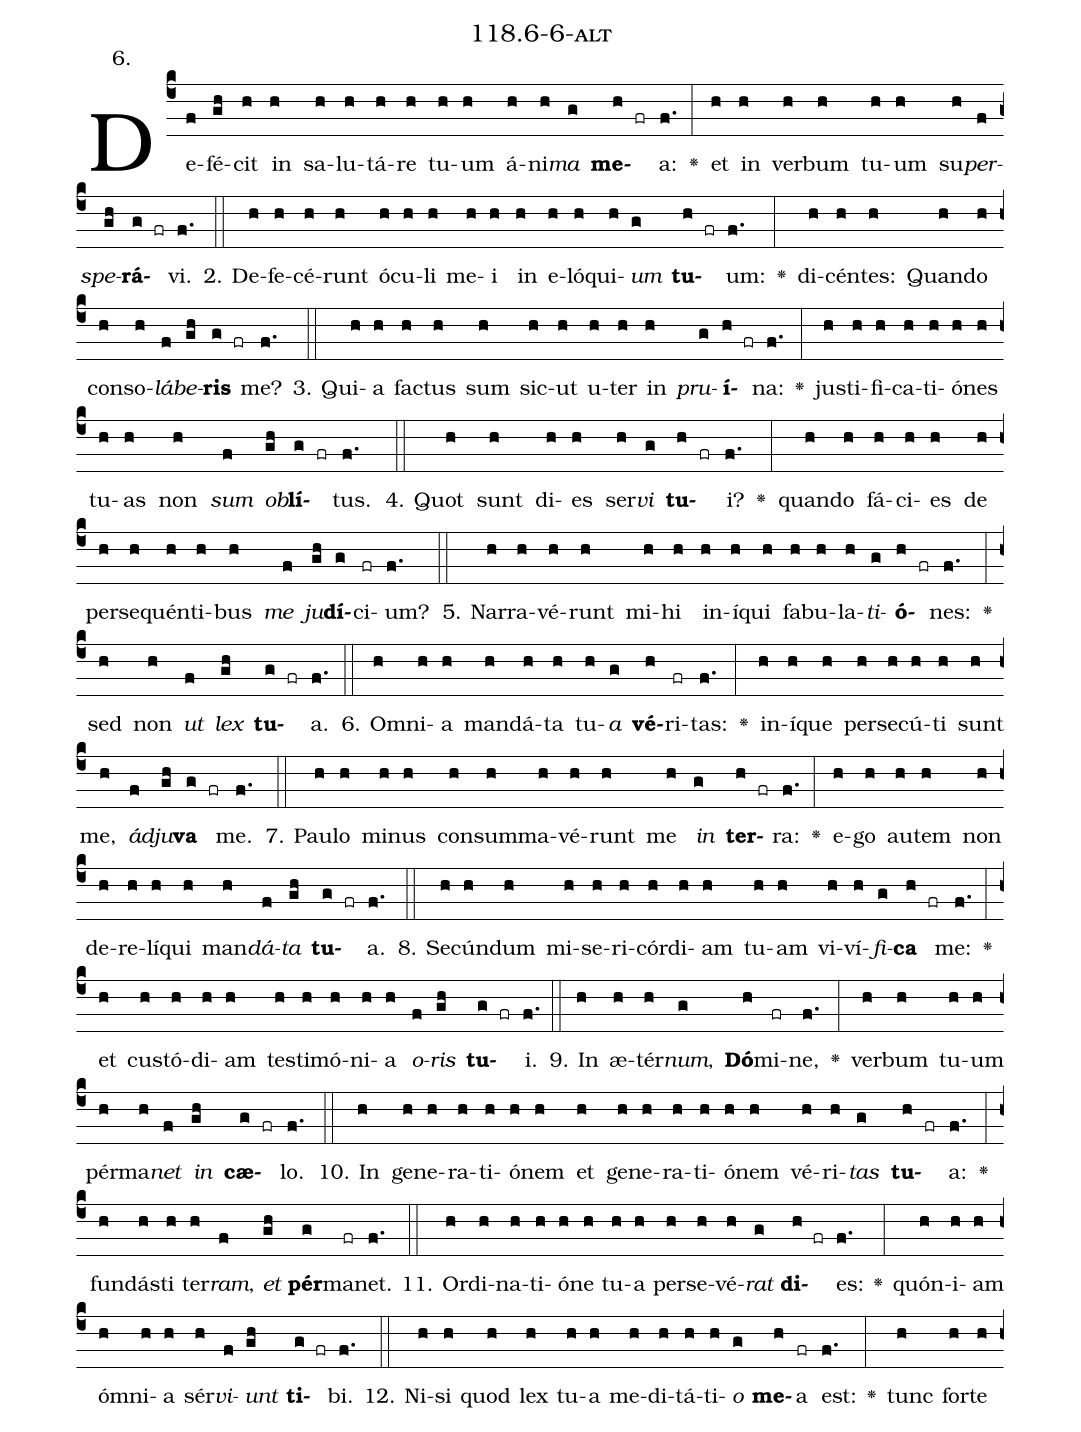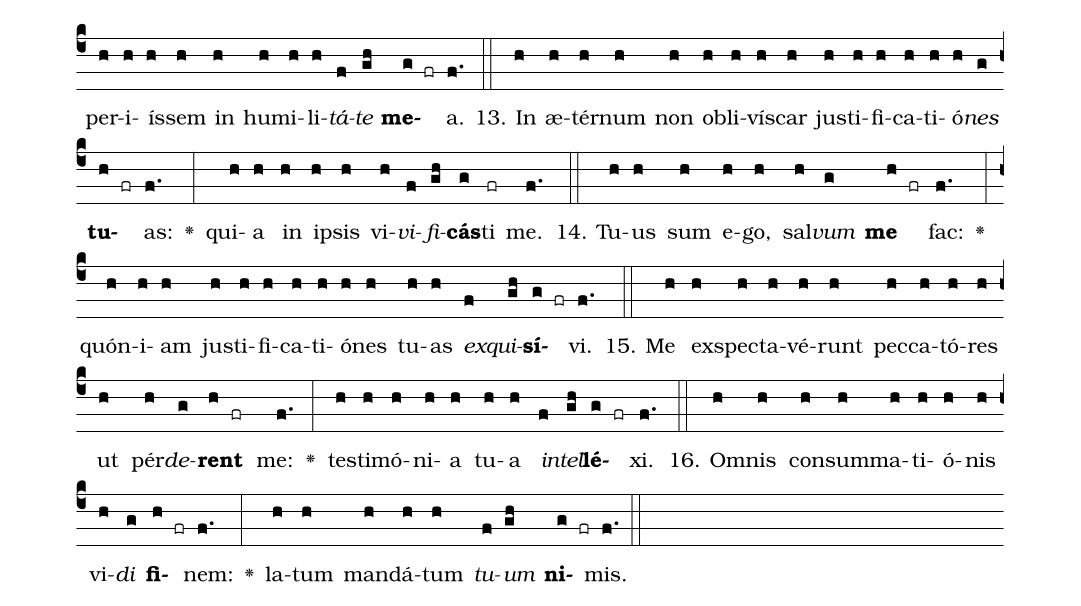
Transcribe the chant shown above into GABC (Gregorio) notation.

name: 118.6-6-alt;
annotation: 6.;
%%
(c4)De(f)fé(gh)cit(h) in(h) sa(h)lu(h)tá(h)re(h) tu(h)um(h) á(h)ni(h)<i>ma</i>(g) <b>me</b>(h fr)a:(f.) <v>\greheightstar</v>(:) et(h) in(h) ver(h)bum(h) tu(h)um(h) su(h)<i>per</i>(f)<i>spe</i>(gh)<b>rá</b>(g fr)vi.(f.) (::)
2. De(h)fe(h)cé(h)runt(h) ó(h)cu(h)li(h) me(h)i(h) in(h) e(h)ló(h)qui(h)<i>um</i>(g) <b>tu</b>(h fr)um:(f.) <v>\greheightstar</v>(:) di(h)cén(h)tes:(h) Quan(h)do(h) con(h)so(h)<i>lá</i>(f)<i>be</i>(gh)<b>ris</b>(g fr) me?(f.) (::)
3. Qui(h)a(h) fac(h)tus(h) sum(h) sic(h)ut(h) u(h)ter(h) in(h) <i>pru</i>(g)<b>í</b>(h fr)na:(f.) <v>\greheightstar</v>(:) jus(h)ti(h)fi(h)ca(h)ti(h)ó(h)nes(h) tu(h)as(h) non(h) <i>sum</i>(f) <i>ob</i>(gh)<b>lí</b>(g fr)tus.(f.) (::)
4. Quot(h) sunt(h) di(h)es(h) ser(h)<i>vi</i>(g) <b>tu</b>(h fr)i?(f.) <v>\greheightstar</v>(:) quan(h)do(h) fá(h)ci(h)es(h) de(h) per(h)se(h)quén(h)ti(h)bus(h) <i>me</i>(f) <i>ju</i>(gh)<b>dí</b>(g)ci(fr)um?(f.) (::)
5. Nar(h)ra(h)vé(h)runt(h) mi(h)hi(h) in(h)í(h)qui(h) fa(h)bu(h)la(h)<i>ti</i>(g)<b>ó</b>(h fr)nes:(f.) <v>\greheightstar</v>(:) sed(h) non(h) <i>ut</i>(f) <i>lex</i>(gh) <b>tu</b>(g fr)a.(f.) (::)
6. Om(h)ni(h)a(h) man(h)dá(h)ta(h) tu(h)<i>a</i>(g) <b>vé</b>(h)ri(fr)tas:(f.) <v>\greheightstar</v>(:) in(h)í(h)que(h) per(h)se(h)cú(h)ti(h) sunt(h) me,(h) <i>ád</i>(f)<i>ju</i>(gh)<b>va</b>(g fr) me.(f.) (::)
7. Pau(h)lo(h) mi(h)nus(h) con(h)sum(h)ma(h)vé(h)runt(h) me(h) <i>in</i>(g) <b>ter</b>(h fr)ra:(f.) <v>\greheightstar</v>(:) e(h)go(h) au(h)tem(h) non(h) de(h)re(h)lí(h)qui(h) man(h)<i>dá</i>(f)<i>ta</i>(gh) <b>tu</b>(g fr)a.(f.) (::)
8. Se(h)cún(h)dum(h) mi(h)se(h)ri(h)cór(h)di(h)am(h) tu(h)am(h) vi(h)ví(h)<i>fi</i>(g)<b>ca</b>(h fr) me:(f.) <v>\greheightstar</v>(:) et(h) cus(h)tó(h)di(h)am(h) tes(h)ti(h)mó(h)ni(h)a(h) <i>o</i>(f)<i>ris</i>(gh) <b>tu</b>(g fr)i.(f.) (::)
9. In(h) æ(h)tér(h)<i>num</i>,(g) <b>Dó</b>(h)mi(fr)ne,(f.) <v>\greheightstar</v>(:) ver(h)bum(h) tu(h)um(h) pér(h)ma(h)<i>net</i>(f) <i>in</i>(gh) <b>cæ</b>(g fr)lo.(f.) (::)
10. In(h) ge(h)ne(h)ra(h)ti(h)ó(h)nem(h) et(h) ge(h)ne(h)ra(h)ti(h)ó(h)nem(h) vé(h)ri(h)<i>tas</i>(g) <b>tu</b>(h fr)a:(f.) <v>\greheightstar</v>(:) fun(h)dás(h)ti(h) ter(h)<i>ram</i>,(f) <i>et</i>(gh) <b>pér</b>(g)ma(fr)net.(f.) (::)
11. Or(h)di(h)na(h)ti(h)ó(h)ne(h) tu(h)a(h) per(h)se(h)vé(h)<i>rat</i>(g) <b>di</b>(h fr)es:(f.) <v>\greheightstar</v>(:) quón(h)i(h)am(h) óm(h)ni(h)a(h) sér(h)<i>vi</i>(f)<i>unt</i>(gh) <b>ti</b>(g fr)bi.(f.) (::)
12. Ni(h)si(h) quod(h) lex(h) tu(h)a(h) me(h)di(h)tá(h)ti(h)<i>o</i>(g) <b>me</b>(h)a(fr) est:(f.) <v>\greheightstar</v>(:) tunc(h) for(h)te(h) per(h)i(h)ís(h)sem(h) in(h) hu(h)mi(h)li(h)<i>tá</i>(f)<i>te</i>(gh) <b>me</b>(g fr)a.(f.) (::)
13. In(h) æ(h)tér(h)num(h) non(h) ob(h)li(h)vís(h)car(h) jus(h)ti(h)fi(h)ca(h)ti(h)ó(h)<i>nes</i>(g) <b>tu</b>(h fr)as:(f.) <v>\greheightstar</v>(:) qui(h)a(h) in(h) ip(h)sis(h) vi(h)<i>vi</i>(f)<i>fi</i>(gh)<b>cás</b>(g)ti(fr) me.(f.) (::)
14. Tu(h)us(h) sum(h) e(h)go,(h) sal(h)<i>vum</i>(g) <b>me</b>(h fr) fac:(f.) <v>\greheightstar</v>(:) quón(h)i(h)am(h) jus(h)ti(h)fi(h)ca(h)ti(h)ó(h)nes(h) tu(h)as(h) <i>ex</i>(f)<i>qui</i>(gh)<b>sí</b>(g fr)vi.(f.) (::)
15. Me(h) ex(h)spec(h)ta(h)vé(h)runt(h) pec(h)ca(h)tó(h)res(h) ut(h) pér(h)<i>de</i>(g)<b>rent</b>(h fr) me:(f.) <v>\greheightstar</v>(:) tes(h)ti(h)mó(h)ni(h)a(h) tu(h)a(h) <i>in</i>(f)<i>tel</i>(gh)<b>lé</b>(g fr)xi.(f.) (::)
16. Om(h)nis(h) con(h)sum(h)ma(h)ti(h)ó(h)nis(h) vi(h)<i>di</i>(g) <b>fi</b>(h fr)nem:(f.) <v>\greheightstar</v>(:) la(h)tum(h) man(h)dá(h)tum(h) <i>tu</i>(f)<i>um</i>(gh) <b>ni</b>(g fr)mis.(f.) (::)
